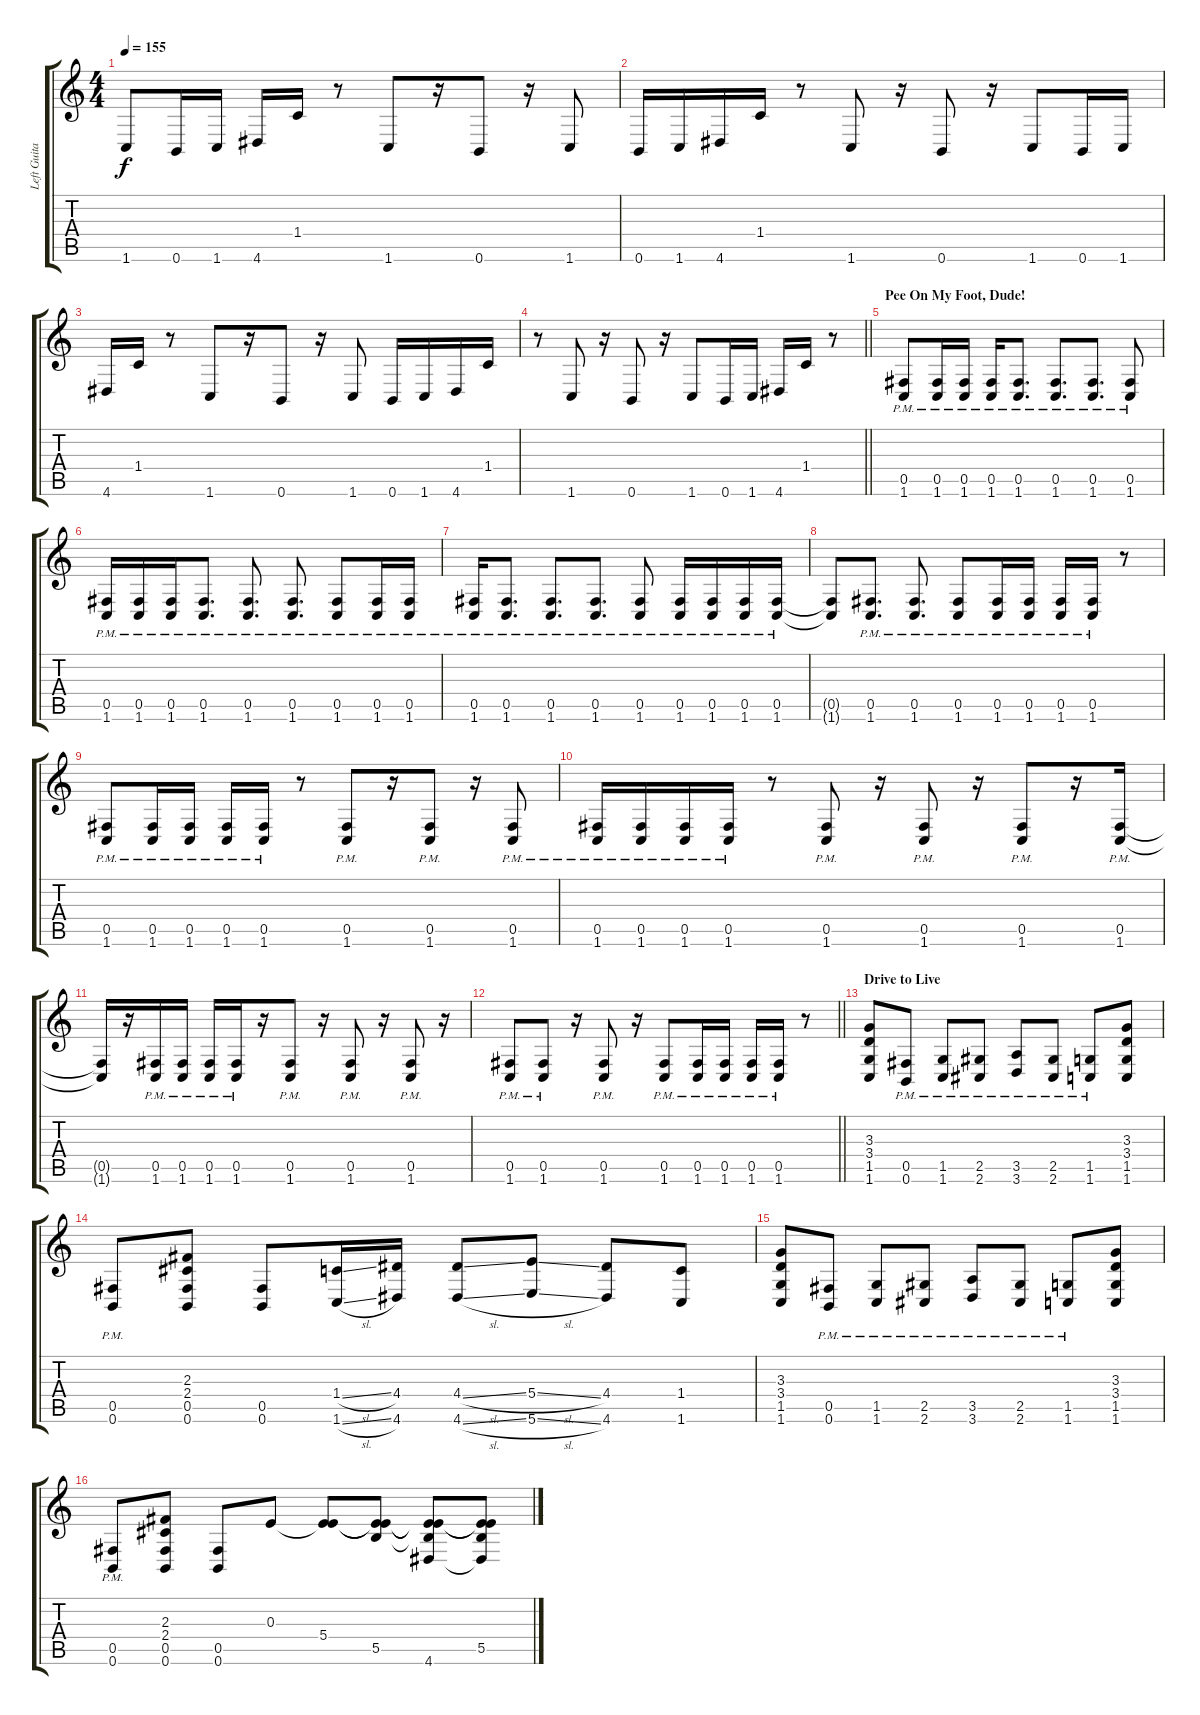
\track ("Left Guitar" "Left Guita") {instrument distortionguitar}
\staff {score tabs}
\tuning (Db4 Ab3 E3 B2 Gb2 B1) {hide}
\ts (4 4)
\tempo 155
\clef g2
\ks c
1.6.8{dy f} 0.6.16 1.6.16 4.6.16 1.4.16 r.8 1.6.8 r.16 0.6.8 r.16 1.6.8 |
0.6.16 1.6.16 4.6.16 1.4.16 r.8 1.6.8 r.16 0.6.8 r.16 1.6.8 0.6.16 1.6.16 |
4.6.16 1.4.16 r.8 1.6.8 r.16 0.6.8 r.16 1.6.8 0.6.16 1.6.16 4.6.16 1.4.16 |
\barLineRight lightlight
r.8 1.6.8 r.16 0.6.8 r.16 1.6.8 0.6.16 1.6.16 4.6.16 1.4.16 r.8 |
\section ("" "Pee On My Foot, Dude!")
(0.5{pm} 1.6{pm}).8 (0.5{pm} 1.6{pm}).16 (0.5{pm} 1.6{pm}).16 (0.5{pm} 1.6{pm}).16 (0.5{pm} 1.6{pm}).8{d} (0.5{pm} 1.6{pm}).8{d} (0.5{pm} 1.6{pm}).8{d} (0.5{pm} 1.6{pm}).8 |
(0.5{pm} 1.6{pm}).16 (0.5{pm} 1.6{pm}).16 (0.5{pm} 1.6{pm}).16 (0.5{pm} 1.6{pm}).8{d} (0.5{pm} 1.6{pm}).8{d} (0.5{pm} 1.6{pm}).8{d} (0.5{pm} 1.6{pm}).8 (0.5{pm} 1.6{pm}).16 (0.5{pm} 1.6{pm}).16 |
(0.5{pm} 1.6{pm}).16 (0.5{pm} 1.6{pm}).8{d} (0.5{pm} 1.6{pm}).8{d} (0.5{pm} 1.6{pm}).8{d} (0.5{pm} 1.6{pm}).8 (0.5{pm} 1.6{pm}).16 (0.5{pm} 1.6{pm}).16 (0.5{pm} 1.6{pm}).16 (0.5{pm} 1.6{pm}).16 |
(0.5{t} 1.6{t}).8 (0.5{pm} 1.6{pm}).8{d} (0.5{pm} 1.6{pm}).8{d} (0.5{pm} 1.6{pm}).8 (0.5{pm} 1.6{pm}).16 (0.5{pm} 1.6{pm}).16 (0.5{pm} 1.6{pm}).16 (0.5{pm} 1.6{pm}).16 r.8 |
(0.5{pm} 1.6{pm}).8 (0.5{pm} 1.6{pm}).16 (0.5{pm} 1.6{pm}).16 (0.5{pm} 1.6{pm}).16 (0.5{pm} 1.6{pm}).16 r.8 (0.5{pm} 1.6{pm}).8 r.16 (0.5{pm} 1.6{pm}).8 r.16 (0.5{pm} 1.6{pm}).8 |
(0.5{pm} 1.6{pm}).16 (0.5{pm} 1.6{pm}).16 (0.5{pm} 1.6{pm}).16 (0.5{pm} 1.6{pm}).16 r.8 (0.5{pm} 1.6{pm}).8 r.16 (0.5{pm} 1.6{pm}).8 r.16 (0.5{pm} 1.6{pm}).8 r.16 (0.5{pm} 1.6{pm}).16 |
(0.5{t} 1.6{t}).16 r.16 (0.5{pm} 1.6{pm}).16 (0.5{pm} 1.6{pm}).16 (0.5{pm} 1.6{pm}).16 (0.5{pm} 1.6{pm}).16 r.16 (0.5{pm} 1.6{pm}).8 r.16 (0.5{pm} 1.6{pm}).8 r.16 (0.5{pm} 1.6{pm}).8 r.16 |
\barLineRight lightlight
(0.5{pm} 1.6{pm}).8 (0.5{pm} 1.6{pm}).8 r.16 (0.5{pm} 1.6{pm}).8 r.16 (0.5{pm} 1.6{pm}).8 (0.5{pm} 1.6{pm}).16 (0.5{pm} 1.6{pm}).16 (0.5{pm} 1.6{pm}).16 (0.5{pm} 1.6{pm}).16 r.8 |
\section ("" "Drive to Live")
(3.3 3.4 1.5 1.6).8 (0.5{pm} 0.6{pm}).8 (1.5{pm} 1.6{pm}).8 (2.5{pm} 2.6{pm}).8 (3.5{pm} 3.6{pm}).8 (2.5{pm} 2.6{pm}).8 (1.5{pm} 1.6{pm}).8 (3.3 3.4 1.5 1.6).8 |
(0.5{pm} 0.6{pm}).8 (2.3 2.4 0.5 0.6).8 (0.5 0.6).8 (1.4{sl} 1.6{sl}).16 (4.4 4.6).16 (4.4{sl} 4.6{sl}).8 (5.4{sl} 5.6{sl}).8 (4.4 4.6).8 (1.4 1.6).8 |
(3.3 3.4 1.5 1.6).8 (0.5{pm} 0.6{pm}).8 (1.5{pm} 1.6{pm}).8 (2.5{pm} 2.6{pm}).8 (3.5{pm} 3.6{pm}).8 (2.5{pm} 2.6{pm}).8 (1.5{pm} 1.6{pm}).8 (3.3 3.4 1.5 1.6).8 |
(0.5{pm} 0.6{pm}).8 (2.3 2.4 0.5 0.6).8 (0.5 0.6).8 0.3.8 (0.3{t} 5.4).8 (0.3{t} 5.4{t} 5.5).8 (0.3{t} 5.4{t} 5.5{t} 4.6).8 (0.3{t} 5.4{t} 5.5 4.6{t}).8
